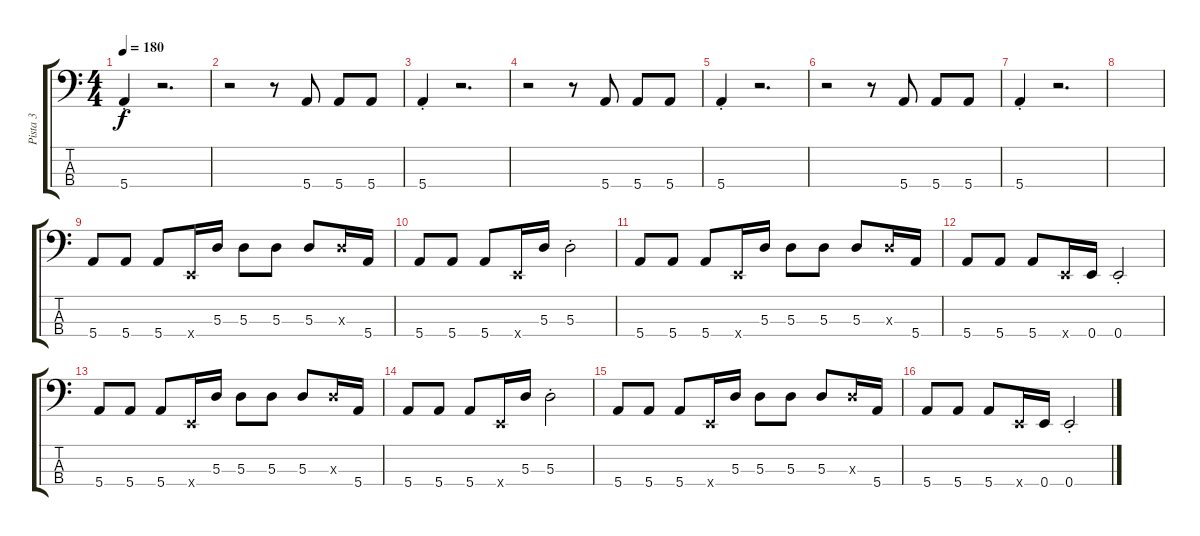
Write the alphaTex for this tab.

\track ("Pista 3" "Pista 3") {instrument electricbasspick}
\staff {score tabs}
\tuning (G2 D2 A1 E1) {hide}
\ts (4 4)
\tempo 180
\clef f4
\ks c
5.4{st}.4{dy f} r.2{d} |
r.2 r.8 5.4.8 5.4.8 5.4.8 |
5.4{st}.4 r.2{d} |
r.2 r.8 5.4.8 5.4.8 5.4.8 |
5.4{st}.4 r.2{d} |
r.2 r.8 5.4.8 5.4.8 5.4.8 |
5.4{st}.4 r.2{d} |
|
5.4.8 5.4.8 5.4.8 0.4{x}.16 5.3.16 5.3.8 5.3.8 5.3.8 5.3{x}.16 5.4.16 |
5.4.8 5.4.8 5.4.8 0.4{x}.16 5.3.16 5.3{st}.2 |
5.4.8 5.4.8 5.4.8 0.4{x}.16 5.3.16 5.3.8 5.3.8 5.3.8 5.3{x}.16 5.4.16 |
5.4.8 5.4.8 5.4.8 0.4{x}.16 0.4.16 0.4{st}.2 |
5.4.8 5.4.8 5.4.8 0.4{x}.16 5.3.16 5.3.8 5.3.8 5.3.8 5.3{x}.16 5.4.16 |
5.4.8 5.4.8 5.4.8 0.4{x}.16 5.3.16 5.3{st}.2 |
5.4.8 5.4.8 5.4.8 0.4{x}.16 5.3.16 5.3.8 5.3.8 5.3.8 5.3{x}.16 5.4.16 |
5.4.8 5.4.8 5.4.8 0.4{x}.16 0.4.16 0.4{st}.2
